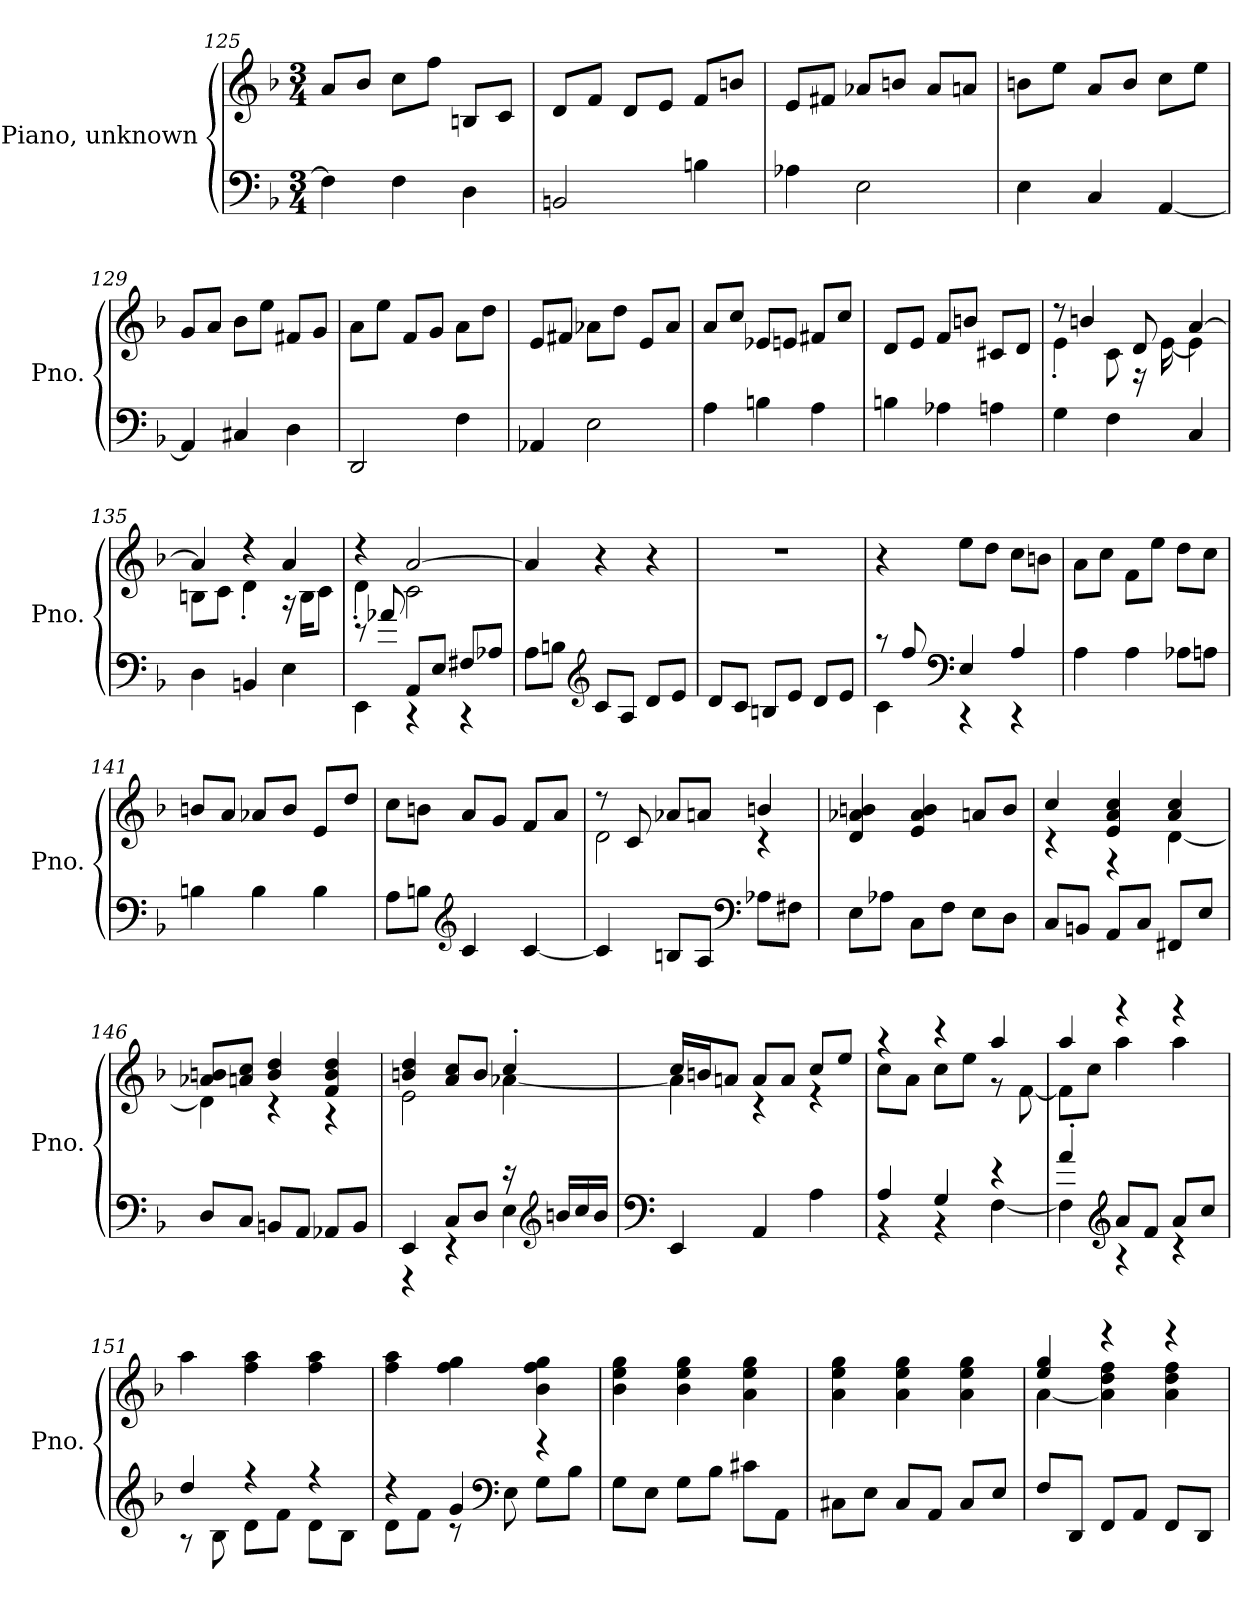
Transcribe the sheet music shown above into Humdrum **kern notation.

**kern	**kern
*part1	*part1
*staff2	*staff1
*I"Piano, unknown	*
*I'Pno.	*
*clefF4	*clefG2
*k[b-]	*k[b-]
*M3/4	*M3/4
=125	=125
4F\]	8a/L
.	8b-/J
4F\	8cc\L
.	8ff\J
4D\	8Bn/L
.	8c/J
=126	=126
2BBn/	8d/L
.	8f/J
.	8d/L
.	8e/J
4Bn\	8f/L
.	8bn/J
!!LO:LB:g=z
=127	=127
4A-X\	8e/L
.	8f#X/J
2E\	8a-X/L
.	8bn/J
.	8a-/L
.	8an/J
=128	=128
4E\	8bn\L
.	8ee\J
4C/	8a/L
.	8b/J
[4AA/	8cc\L
.	8ee\J
=129	=129
4AA/]	8g/L
.	8a/J
4C#X/	8b-\L
.	8ee\J
4D\	8f#X/L
.	8g/J
=130	=130
2DD/	8a\L
.	8ee\J
.	8f/L
.	8g/J
4F\	8a\L
.	8dd\J
=131	=131
4AA-X/	8e/L
.	8f#X/J
2E\	8a-X\L
.	8dd\J
.	8e/L
.	8a-/J
!!LO:LB:g=z
=132	=132
4A\	8a/L
.	8cc/J
4Bn\	8e-X/L
.	8en/J
4A\	8f#X/L
.	8cc/J
=133	=133
4Bn\	8d/L
.	8e/J
4A-X\	8f/L
.	8bn/J
4An\	8c#X/L
.	8d/J
=134	=134
*	*^
4G\	8r	4e'\
.	4bn/	.
4F\	.	8c\
.	8d/	16r
.	.	[16e\
4C/	[4a/	4e\]
=135	=135	=135
4D\	4a/]	8Bn\L
.	.	8c\J
4BBn/	4r	4d'\
4E\	4a/	16r
.	.	16B\KL
.	.	8c\J
=136	=136	=136
*^	*	*
8r	4EE\	4r	4d'\
8a-X/	.	.	.
8AA/L	4r	[2a/	2c\
8E/J	.	.	.
8F#X/L	4r	.	.
8A-X/J	.	.	.
*v	*v	*	*
*	*v	*v
!!LO:LB:g=z
=137	=137
8A\L	4a/]
8Bn\J	.
*clefG2	*
8c/L	4r
8A/J	.
8d/L	4r
8e/J	.
=138	=138
8d/L	2.r
8c/J	.
8Bn/L	.
8e/J	.
8d/L	.
8e/J	.
=139	=139
*^	*
8r	4c\	4r
8ff/	.	.
*clefF4	*	*
4E/	4r	8ee\L
.	.	8dd\J
4A/	4r	8cc\L
.	.	8bn\J
*v	*v	*
=140	=140
4A\	8a\L
.	8cc\J
4A\	8f\L
.	8ee\J
8A-X\L	8dd\L
8An\J	8cc\J
=141	=141
4Bn\	8bn/L
.	8a/J
4B\	8a-X/L
.	8b/J
4B\	8e/L
.	8dd/J
!!LO:LB:g=z
=142	=142
8A\L	8cc\L
8Bn\J	8bn\J
*clefG2	*
4c/	8a/L
.	8g/J
[4c/	8f/L
.	8a/J
=143	=143
*	*^
4c/]	8r	2d\
.	8c/	.
8Bn/L	8a-X/L	.
8A/J	8an/J	.
*clefF4	*	*
8A-X\L	4bn/	4r
8F#X\J	.	.
*	*v	*v
=144	=144
8E\L	4d/ 4a-X/ 4bn/
8A-X\J	.
8C\L	4e/ 4a-/ 4b/
8F\J	.
8E\L	8an/L
8D\J	8b/J
=145	=145
*	*^
8C/L	4cc/	4r
8BBn/J	.	.
8AA/L	4e/ 4a/ 4cc/	4r
8C/J	.	.
8FF#X/L	4a/ 4cc/	[4d\
8E/J	.	.
!!LO:PB:g=z	!!
=146	=146	=146
8D/L	8a-X/ 8bn/L	4d\]
8C/J	8an/ 8cc/J	.
8BBn/L	4b/ 4dd/	4r
8AA/J	.	.
8AA-X/L	4f/ 4b/ 4dd/	4r
8BB/J	.	.
=147	=147	=147
*^	*	*
4EE/	4r	4bn/ 4dd/	2e\
8C/L	4r	8a/ 8cc/L	.
8D/J	.	8b/J	.
16r	4E\	4cc'/	[4a-X\
*clefG2	*	*	*
16bn/LL	.	.	.
16cc/	.	.	.
16b/JJ	.	.	.
*v	*v	*	*
=148	=148	=148
*clefF4	*	*
4EE/	16cc/LL	4a-\]
.	16bn/J	.
.	8an/J	.
4AA/	8a/L	4r
.	8a/J	.
4A\	8cc/L	4r
.	8ee/J	.
=149	=149	=149
*^	*	*
4A/	4r	4r	8cc\L
.	.	.	8a\J
4G/	4r	4r	8cc\L
.	.	.	8ee\J
4r	[4F\	4aa/	8r
.	.	.	[8f\
!!LO:LB:g=z	!!
=150	=150	=150	=150
4a'/	4F\]	4aa/	8f\L]
.	.	.	8cc\J
*clefG2	*	*	*
8a/L	4r	4r	4aa\
8f/J	.	.	.
8a/L	4r	4r	4aa\
8cc/J	.	.	.
*	*	*v	*v
=151	=151	=151
4dd/	8r	4aa\
.	8B-\	.
4r	8d\L	4ff\ 4aa\
.	8f\J	.
4r	8d\L	4ff\ 4aa\
.	8B-\J	.
=152	=152	=152
4r	8d\L	4ff\ 4aa\
.	8f\J	.
4g/	8r	4ff\ 4gg\
*clefF4	*	*
.	8E\	.
4r	8G\L	4b-\ 4ff\ 4gg\
.	8B-\J	.
*v	*v	*
=153	=153
8G\L	4b-\ 4ee\ 4gg\
8E\J	.
8G\L	4b-\ 4ee\ 4gg\
8B-\J	.
8c#X\L	4a\ 4ee\ 4gg\
8AA\J	.
=154	=154
8C#X\L	4a\ 4ee\ 4gg\
8E\J	.
8C#/L	4a\ 4ee\ 4gg\
8AA/J	.
8C#/L	4a\ 4ee\ 4gg\
8E/J	.
=155	=155
*	*^
8F/L	4ee/ 4gg/	[4a\
8DD/J	.	.
8FF/L	4r	4a\] 4dd\ 4ff\
8AA/J	.	.
8FF/L	4r	4a\ 4dd\ 4ff\
8DD/J	.	.
*	*v	*v
=	=
*-	*-
